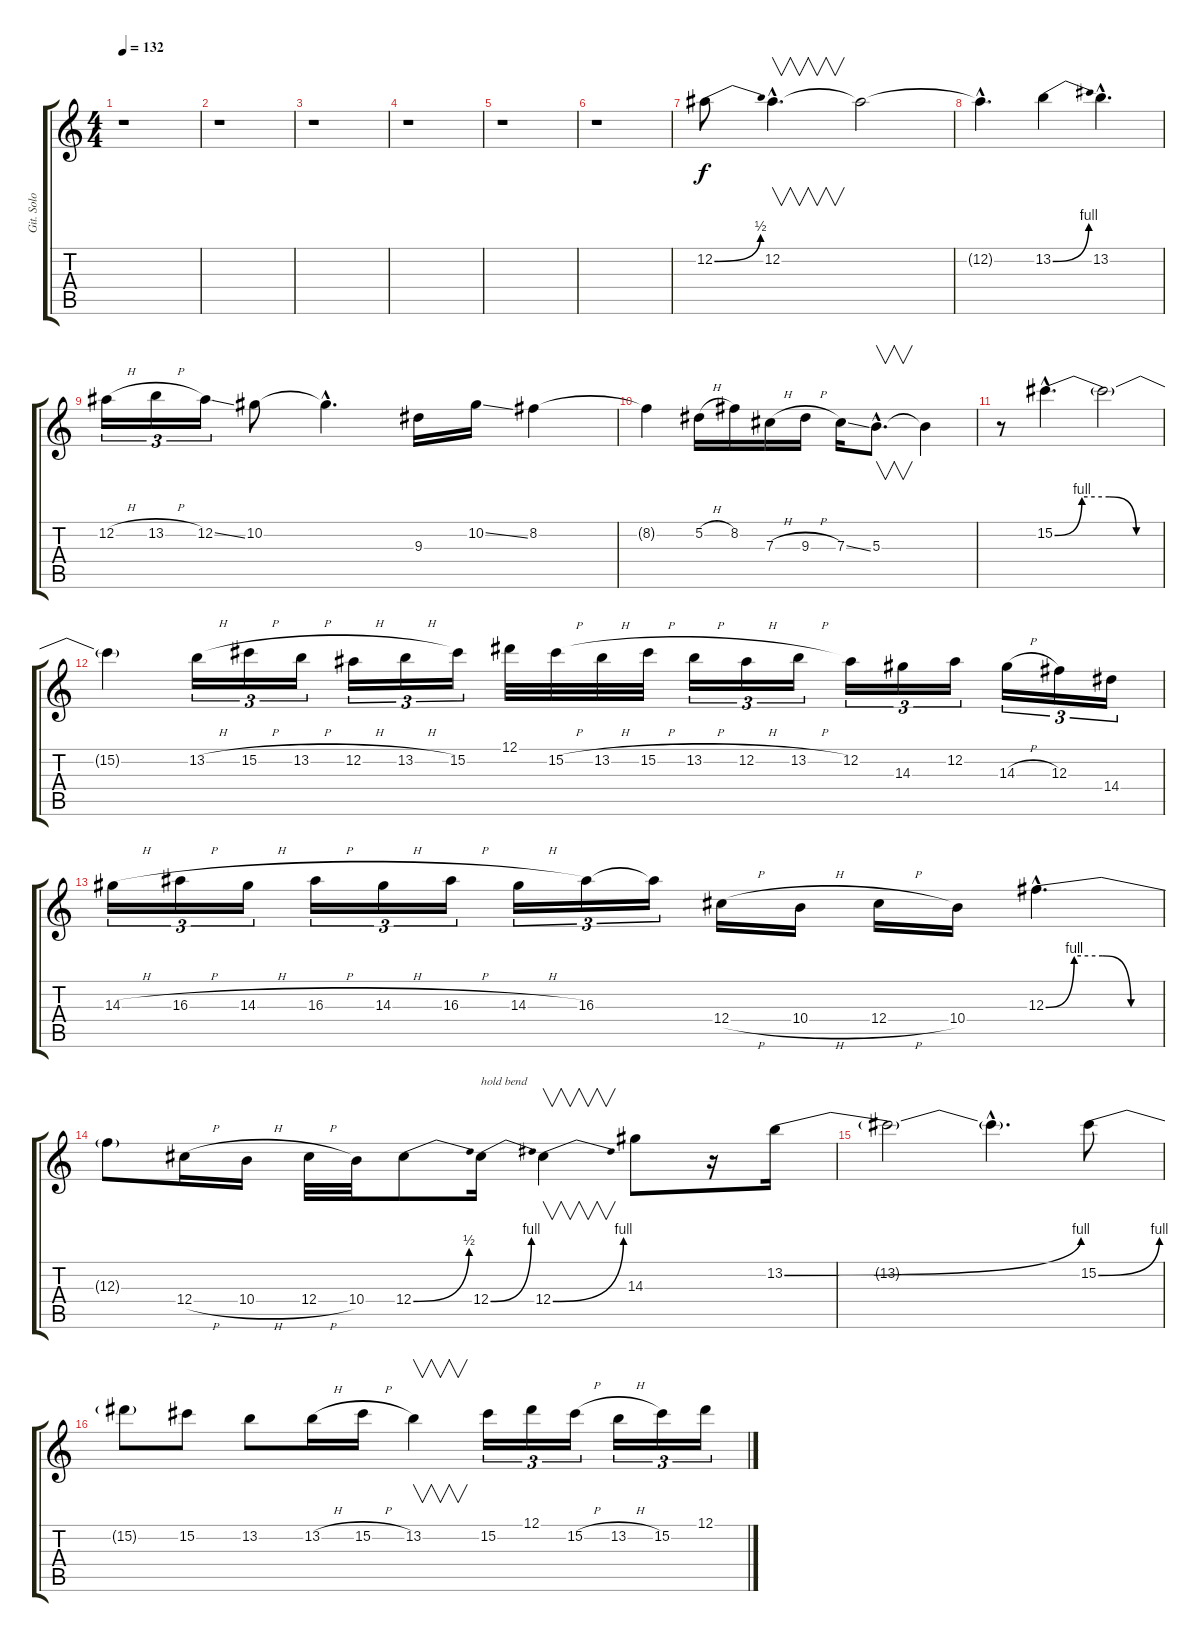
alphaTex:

\track ("Git. Solo" "Git. Solo") {instrument distortionguitar}
\staff {score tabs}
\tuning (Eb4 Bb3 Gb3 Db3 Ab2 Eb2) {hide}
\ts (4 4)
\tempo 132
\clef g2
\ks c
r.1{dy f} |
r.1 |
r.1 |
r.1 |
r.1 |
r.1 |
12.2{be (bend 0 0 60 2)}.8 12.2{hac}.4{v d} 12.2{t}.2 |
12.2{hac t}.4{d} 13.2{be (bend 0 0 60 4)}.4 13.2{hac}.4{d} |
12.2{h}.16{tu (3 2)} 13.2{h}.16{tu (3 2)} 12.2{ss}.16{tu (3 2)} 10.2.8 10.2{hac t}.4{d} 9.3.16 10.2{ss}.16 8.2.4 |
8.2{t}.4 5.2{h}.16 8.2.16 7.3{h}.16 9.3{h}.16 7.3{ss}.16 5.3{hac}.8{v d} 5.3{t}.4 |
r.8 15.2{be (custom 0 0 15 4 30 4 45 0 60 0) hac}.4{d} 15.2{t}.2 |
15.2{t}.4 13.2{h}.16{tu (3 2)} 15.2{h}.16{tu (3 2)} 13.2{h}.16{tu (3 2)} 12.2{h}.16{tu (3 2)} 13.2{h}.16{tu (3 2)} 15.2.16{tu (3 2)} 12.1.32 15.2{h}.32 13.2{h}.32 15.2{h}.32 13.2{h}.16{tu (3 2)} 12.2{h}.16{tu (3 2)} 13.2{h}.16{tu (3 2)} 12.2.16{tu (3 2)} 14.3.16{tu (3 2)} 12.2.16{tu (3 2)} 14.3{h}.16{tu (3 2)} 12.3.16{tu (3 2)} 14.4.16{tu (3 2)} |
14.3{h}.16{tu (3 2)} 16.3{h}.16{tu (3 2)} 14.3{h}.16{tu (3 2)} 16.3{h}.16{tu (3 2)} 14.3{h}.16{tu (3 2)} 16.3{h}.16{tu (3 2)} 14.3{h}.16{tu (3 2)} 16.3.16{tu (3 2)} 16.3{t}.16{tu (3 2)} 12.4{h}.16 10.4{h}.16 12.4{h}.16 10.4.16 12.3{be (custom 0 0 15 4 30 4 45 0 60 0) hac}.4{d} |
12.3{t}.8 12.4{h}.16 10.4{h}.16 12.4{h}.32 10.4.32 12.4{be (bend 0 0 60 2)}.8 12.4{be (bend 0 0 60 4)}.16{txt "hold bend"} 12.4{be (bend 0 0 60 4)}.4{v} 14.3.8 r.16 13.2{be (bend 0 0 60 4)}.16 |
13.2{t}.2 13.2{hac t}.4{d} 15.2{be (bend 0 0 60 4)}.8 |
15.2{t}.8 15.2.8 13.2.8 13.2{h}.16 15.2{h}.16 13.2.4{v} 15.2.16{tu (3 2)} 12.1.16{tu (3 2)} 15.2{h}.16{tu (3 2)} 13.2{h}.16{tu (3 2)} 15.2.16{tu (3 2)} 12.1.16{tu (3 2)}
